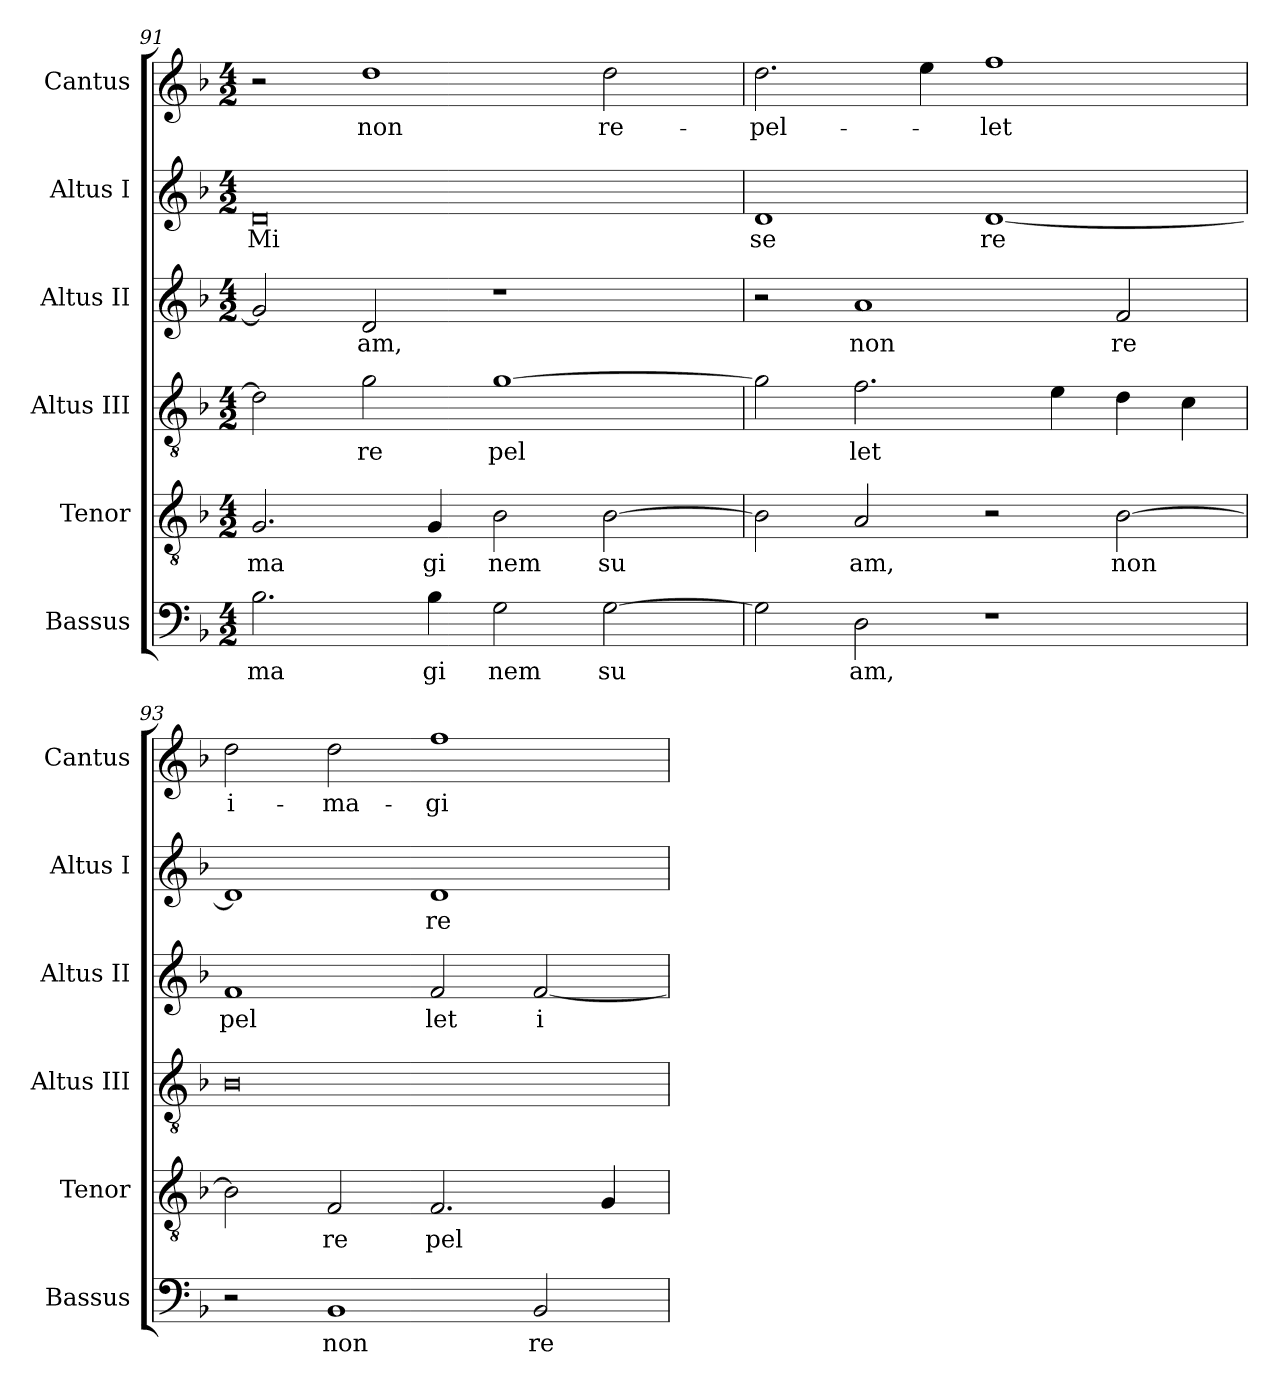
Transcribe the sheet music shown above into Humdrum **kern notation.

**kern	**text	**kern	**text	**kern	**text	**kern	**text	**kern	**text	**kern	**text
*part6	*part6	*part5	*part5	*part4	*part4	*part3	*part3	*part2	*part2	*part1	*part1
*staff6	*staff6	*staff5	*staff5	*staff4	*staff4	*staff3	*staff3	*staff2	*staff2	*staff1	*staff1
*I"Bassus	*	*I"Tenor	*	*I"Altus III	*	*I"Altus II	*	*I"Altus I	*	*I"Cantus	*
*I'Bassus	*	*I'Tenor	*	*I'Altus III	*	*I'Altus II	*	*I'Altus I	*	*I'Cantus	*
!!LO:LB:g=z
*clefF4	*	*clefGv2	*	*clefGv2	*	*clefG2	*	*clefG2	*	*clefG2	*
*ITrd-3c-5	*	*ITrd-3c-5	*	*ITrd-3c-5	*	*ITrd-3c-5	*	*	*	*ITrd-3c-5	*
*k[b-e-]	*	*k[b-e-]	*	*k[b-e-]	*	*k[b-e-]	*	*k[b-]	*	*k[b-e-]	*
*B-:	*	*B-:	*	*B-:	*	*B-:	*	*F:	*	*B-:	*
*M4/2	*	*M4/2	*	*M4/2	*	*M4/2	*	*M4/2	*	*M4/2	*
=91	=91	=91	=91	=91	=91	=91	=91	=91	=91	=91	=91
!	!LO:LY:b:cj	!	!LO:LY:b:cj	!	!	!	!	!	!LO:LY:b:cj	!	!
*	*	*	*	*^	*	*	*	*	*	*	*
2.e-\	-ma	2.c/	ma	2g\]	64ryy	.	2cc/]	.	0d	Mi	2r	.
.	.	.	.	.	1ryy	.	.	.	.	.	.	.
!	!	!	!	!	!	!LO:LY:b:cj	!	!LO:LY:b:cj	!	!	!	!LO:LY:b:cj
.	.	.	.	2cc\	.	re	2g/	-am,	.	.	1gg	non
!	!LO:LY:b:cj	!	!LO:LY:b:cj	!	!	!	!	!	!	!	!	!
4e-\	gi	4c/	gi	.	.	.	.	.	.	.	.	.
!	!LO:LY:b:cj	!	!LO:LY:b:cj	!	!	!LO:LY:b:cj	!	!	!	!	!	!
2c\	nem	2e-\	nem	[>1cc	.	pel	1r	.	.	.	.	.
.	.	.	.	.	2ryy	.	.	.	.	.	.	.
!	!LO:LY:b:cj	!	!LO:LY:b:cj	!	!	!	!	!	!	!	!	!LO:LY:b:cj
[>2c\	su	[>2e-\	su	.	.	.	.	.	.	.	2gg\	re-
.	.	.	.	.	4ryy	.	.	.	.	.	.	.
.	.	.	.	.	8...ryy	.	.	.	.	.	.	.
=92	=92	=92	=92	=92	=92	=92	=92	=92	=92	=92	=92	=92
!	!	!	!	!	!	!	!	!	!	!LO:LY:b:cj	!	!LO:LY:b
*	*	*	*	*v	*v	*	*	*	*	*	*	*
2c\]	.	2e-\]	.	2cc\]	.	2r	.	1d	se	2.gg\	-pel-
!	!LO:LY:b:cj	!	!LO:LY:b:cj	!	!LO:LY:b	!	!LO:LY:b:cj	!	!	!	!
2G\	am,	2d/	am,	2.b-\	let	1dd	non	.	.	.	.
.	.	.	.	.	.	.	.	.	.	4aa\	.
!	!	!	!	!	!	!	!	!	!LO:LY:b:cj	!	!LO:LY:b:cj
1r	.	2r	.	.	.	.	.	[<1d	re	1bb-	-let
.	.	.	.	4a\	.	.	.	.	.	.	.
!	!	!	!LO:LY:b	!	!	!	!LO:LY:b:cj	!	!	!	!
.	.	[>2e-\	non	4g\	.	2b-/	re	.	.	.	.
.	.	.	.	4f\	.	.	.	.	.	.	.
=93	=93	=93	=93	=93	=93	=93	=93	=93	=93	=93	=93
!	!	!	!	!	!	!	!LO:LY:b:cj	!	!	!	!LO:LY:b:cj
2r	.	2e-\]	.	0e-	.	1b-	pel	1d]	.	2gg\	i-
!	!LO:LY:b:cj	!	!LO:LY:b:cj	!	!	!	!	!	!	!	!LO:LY:b:cj
1E-	non	2B-/	re	.	.	.	.	.	.	2gg\	-ma-
!	!	!	!LO:LY:b	!	!	!	!LO:LY:b:cj	!	!LO:LY:b:cj	!	!LO:LY:b:cj
.	.	2.B-/	pel	.	.	2b-/	let	1d	re	1bb-	-gi-
!	!LO:LY:b:cj	!	!	!	!	!	!LO:LY:b:rj	!	!	!	!
2E-/	re	.	.	.	.	[<2b-/	i	.	.	.	.
.	.	4c/	.	.	.	.	.	.	.	.	.
=	=	=	=	=	=	=	=	=	=	=	=
*-	*-	*-	*-	*-	*-	*-	*-	*-	*-	*-	*-
